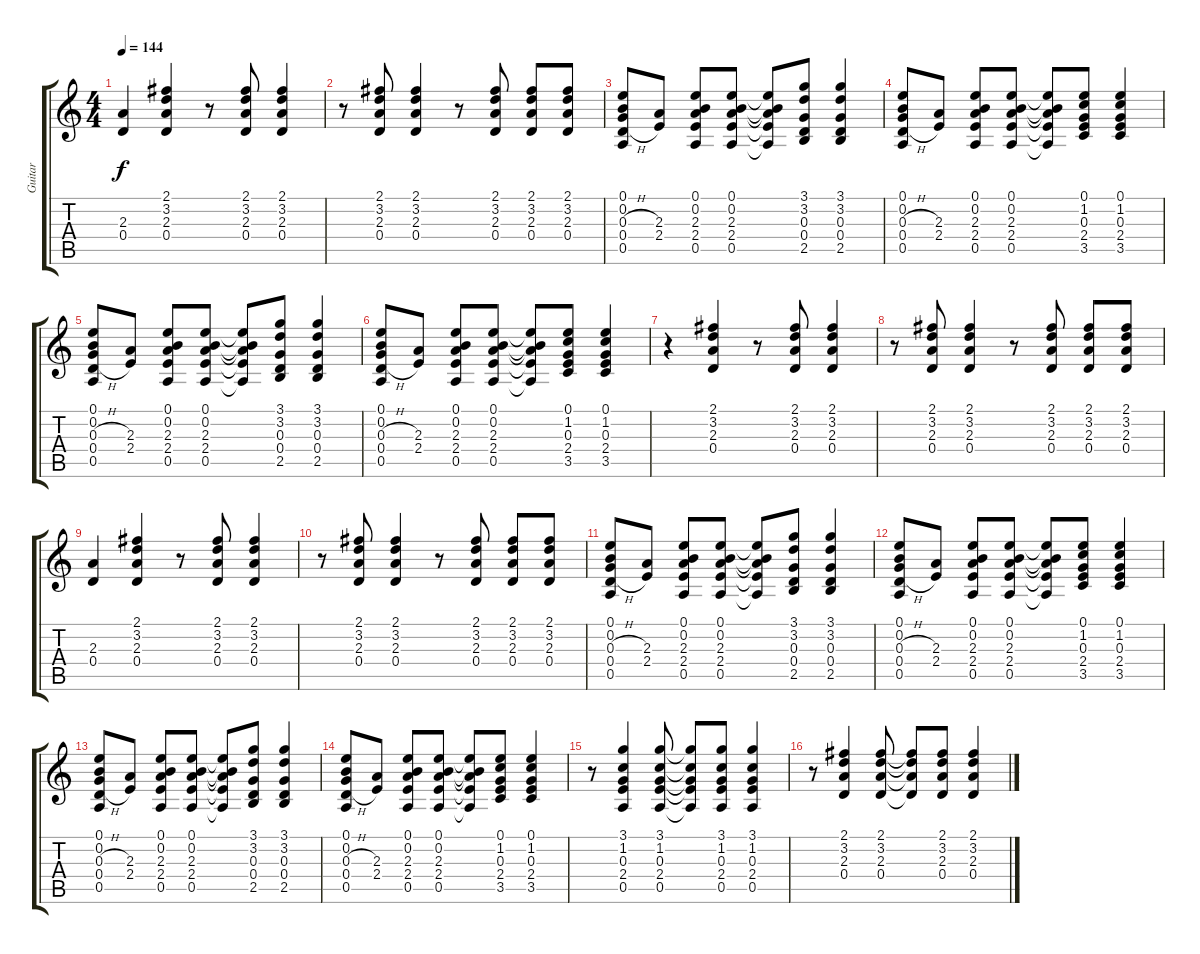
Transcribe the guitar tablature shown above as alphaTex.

\track ("Guitar" "Guitar") {instrument acousticguitarsteel}
\staff {score tabs}
\tuning (E4 B3 G3 D3 A2 E2) {hide}
\ts (4 4)
\tempo 144
\clef g2
\ks c
(2.3 0.4).4{dy f} (2.1 3.2 2.3 0.4).4 r.8 (2.1 3.2 2.3 0.4).8 (2.1 3.2 2.3 0.4).4 |
r.8 (2.1 3.2 2.3 0.4).8 (2.1 3.2 2.3 0.4).4 r.8 (2.1 3.2 2.3 0.4).8 (2.1 3.2 2.3 0.4).8 (2.1 3.2 2.3 0.4).8 |
(0.1 0.2 0.3{h} 0.4{h} 0.5).8 (2.3 2.4).8 (0.1 0.2 2.3 2.4 0.5).8 (0.1 0.2 2.3 2.4 0.5).8 (0.1{t} 0.2{t} 2.3{t} 2.4{t} 0.5{t}).8 (3.1 3.2 0.3 0.4 2.5).8 (3.1 3.2 0.3 0.4 2.5).4 |
(0.1 0.2 0.3{h} 0.4{h} 0.5).8 (2.3 2.4).8 (0.1 0.2 2.3 2.4 0.5).8 (0.1 0.2 2.3 2.4 0.5).8 (0.1{t} 0.2{t} 2.3{t} 2.4{t} 0.5{t}).8 (0.1 1.2 0.3 2.4 3.5).8 (0.1 1.2 0.3 2.4 3.5).4 |
(0.1 0.2 0.3{h} 0.4{h} 0.5).8 (2.3 2.4).8 (0.1 0.2 2.3 2.4 0.5).8 (0.1 0.2 2.3 2.4 0.5).8 (0.1{t} 0.2{t} 2.3{t} 2.4{t} 0.5{t}).8 (3.1 3.2 0.3 0.4 2.5).8 (3.1 3.2 0.3 0.4 2.5).4 |
(0.1 0.2 0.3{h} 0.4{h} 0.5).8 (2.3 2.4).8 (0.1 0.2 2.3 2.4 0.5).8 (0.1 0.2 2.3 2.4 0.5).8 (0.1{t} 0.2{t} 2.3{t} 2.4{t} 0.5{t}).8 (0.1 1.2 0.3 2.4 3.5).8 (0.1 1.2 0.3 2.4 3.5).4 |
r.4 (2.1 3.2 2.3 0.4).4 r.8 (2.1 3.2 2.3 0.4).8 (2.1 3.2 2.3 0.4).4 |
r.8 (2.1 3.2 2.3 0.4).8 (2.1 3.2 2.3 0.4).4 r.8 (2.1 3.2 2.3 0.4).8 (2.1 3.2 2.3 0.4).8 (2.1 3.2 2.3 0.4).8 |
(2.3 0.4).4 (2.1 3.2 2.3 0.4).4 r.8 (2.1 3.2 2.3 0.4).8 (2.1 3.2 2.3 0.4).4 |
r.8 (2.1 3.2 2.3 0.4).8 (2.1 3.2 2.3 0.4).4 r.8 (2.1 3.2 2.3 0.4).8 (2.1 3.2 2.3 0.4).8 (2.1 3.2 2.3 0.4).8 |
(0.1 0.2 0.3{h} 0.4{h} 0.5).8 (2.3 2.4).8 (0.1 0.2 2.3 2.4 0.5).8 (0.1 0.2 2.3 2.4 0.5).8 (0.1{t} 0.2{t} 2.3{t} 2.4{t} 0.5{t}).8 (3.1 3.2 0.3 0.4 2.5).8 (3.1 3.2 0.3 0.4 2.5).4 |
(0.1 0.2 0.3{h} 0.4{h} 0.5).8 (2.3 2.4).8 (0.1 0.2 2.3 2.4 0.5).8 (0.1 0.2 2.3 2.4 0.5).8 (0.1{t} 0.2{t} 2.3{t} 2.4{t} 0.5{t}).8 (0.1 1.2 0.3 2.4 3.5).8 (0.1 1.2 0.3 2.4 3.5).4 |
(0.1 0.2 0.3{h} 0.4{h} 0.5).8 (2.3 2.4).8 (0.1 0.2 2.3 2.4 0.5).8 (0.1 0.2 2.3 2.4 0.5).8 (0.1{t} 0.2{t} 2.3{t} 2.4{t} 0.5{t}).8 (3.1 3.2 0.3 0.4 2.5).8 (3.1 3.2 0.3 0.4 2.5).4 |
(0.1 0.2 0.3{h} 0.4{h} 0.5).8 (2.3 2.4).8 (0.1 0.2 2.3 2.4 0.5).8 (0.1 0.2 2.3 2.4 0.5).8 (0.1{t} 0.2{t} 2.3{t} 2.4{t} 0.5{t}).8 (0.1 1.2 0.3 2.4 3.5).8 (0.1 1.2 0.3 2.4 3.5).4 |
r.8 (3.1 1.2 0.3 2.4 0.5).4 (3.1 1.2 0.3 2.4 0.5).8 (3.1{t} 1.2{t} 0.3{t} 2.4{t} 0.5{t}).8 (3.1 1.2 0.3 2.4 0.5).8 (3.1 1.2 0.3 2.4 0.5).4 |
r.8 (2.1 3.2 2.3 0.4).4 (2.1 3.2 2.3 0.4).8 (2.1{t} 3.2{t} 2.3{t} 0.4{t}).8 (2.1 3.2 2.3 0.4).8 (2.1 3.2 2.3 0.4).4
